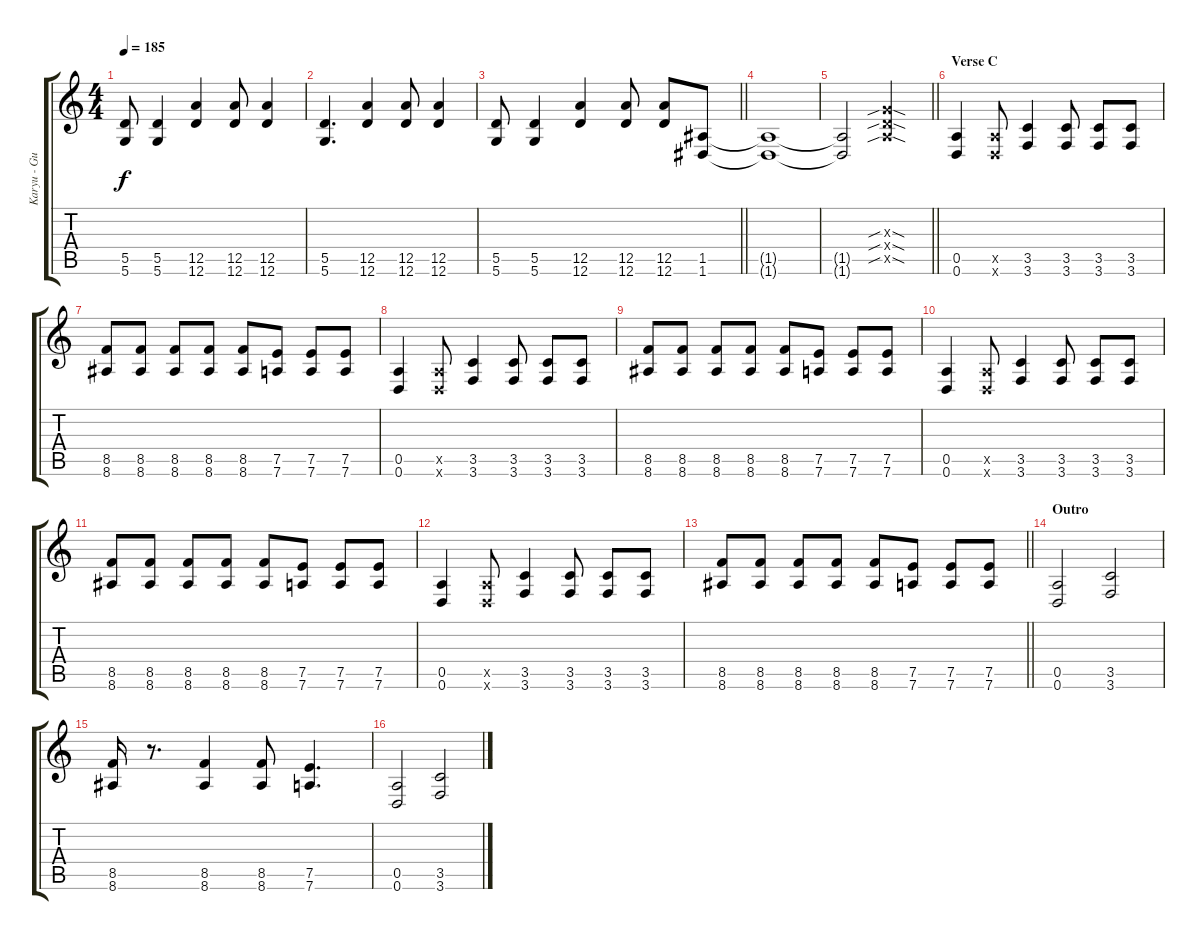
\track ("Karyu - Guitar 2" "Karyu - Gu") {instrument distortionguitar}
\staff {score tabs}
\tuning (E4 B3 G3 D3 A2 D2) {hide}
\ts (4 4)
\tempo 185
\clef g2
\ks c
(5.5 5.6).8{dy f} (5.5 5.6).4 (12.5 12.6).4 (12.5 12.6).8 (12.5 12.6).4 |
(5.5 5.6).4{d} (12.5 12.6).4 (12.5 12.6).8 (12.5 12.6).4 |
\barLineRight lightlight
(5.5 5.6).8 (5.5 5.6).4 (12.5 12.6).4 (12.5 12.6).8 (12.5 12.6).8 (1.5 1.6).8 |
(1.5{t} 1.6{t}).1 |
\barLineRight lightlight
(1.5{t} 1.6{t}).2 (0.3{sib sod x} 0.4{sib sod x} 0.5{sib sod x}).2 |
\section ("" "Verse C")
(0.5 0.6).4 (0.5{x} 0.6{x}).8 (3.5 3.6).4 (3.5 3.6).8 (3.5 3.6).8 (3.5 3.6).8 |
(8.5 8.6).8 (8.5 8.6).8 (8.5 8.6).8 (8.5 8.6).8 (8.5 8.6).8 (7.5 7.6).8 (7.5 7.6).8 (7.5 7.6).8 |
(0.5 0.6).4 (0.5{x} 0.6{x}).8 (3.5 3.6).4 (3.5 3.6).8 (3.5 3.6).8 (3.5 3.6).8 |
(8.5 8.6).8 (8.5 8.6).8 (8.5 8.6).8 (8.5 8.6).8 (8.5 8.6).8 (7.5 7.6).8 (7.5 7.6).8 (7.5 7.6).8 |
(0.5 0.6).4 (0.5{x} 0.6{x}).8 (3.5 3.6).4 (3.5 3.6).8 (3.5 3.6).8 (3.5 3.6).8 |
(8.5 8.6).8 (8.5 8.6).8 (8.5 8.6).8 (8.5 8.6).8 (8.5 8.6).8 (7.5 7.6).8 (7.5 7.6).8 (7.5 7.6).8 |
(0.5 0.6).4 (0.5{x} 0.6{x}).8 (3.5 3.6).4 (3.5 3.6).8 (3.5 3.6).8 (3.5 3.6).8 |
\barLineRight lightlight
(8.5 8.6).8 (8.5 8.6).8 (8.5 8.6).8 (8.5 8.6).8 (8.5 8.6).8 (7.5 7.6).8 (7.5 7.6).8 (7.5 7.6).8 |
\section ("" "Outro")
(0.5 0.6).2 (3.5 3.6).2 |
(8.5 8.6).16 r.8{d} (8.5 8.6).4 (8.5 8.6).8 (7.5 7.6).4{d} |
(0.5 0.6).2 (3.5 3.6).2
